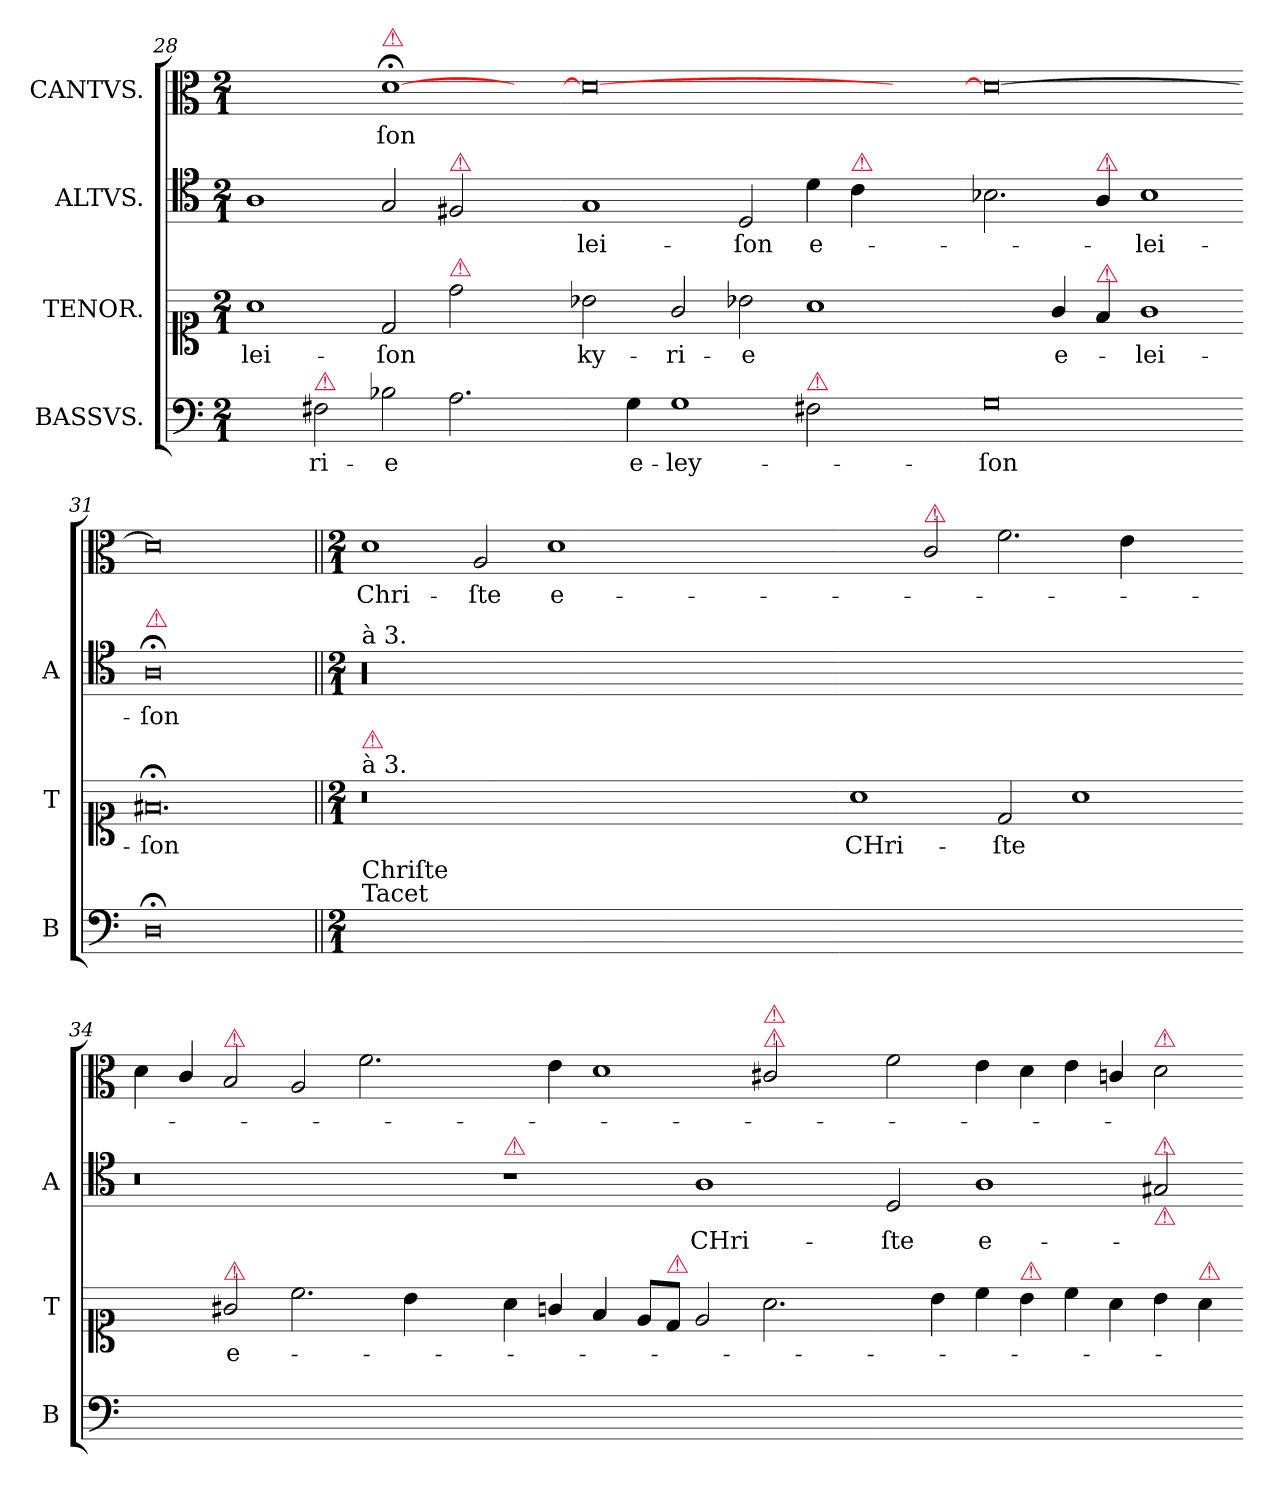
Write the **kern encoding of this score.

**kern	**text	**kern	**text	**kern	**text	**kern	**text
*part4	*part4	*part3	*part3	*part2	*part2	*part1	*part1
*staff4	*staff4	*staff3	*staff3	*staff2	*staff2	*staff1	*staff1
*I"BASSVS.	*	*I"TENOR.	*	*I"ALTVS.	*	*I"CANTVS.	*
*I'B	*	*I'T	*	*I'A	*	*	*
*clefF4	*	*clefC1	*	*clefC4	*	*clefC3	*
*k[]	*	*k[]	*	*k[]	*	*k[]	*
*M2/1	*	*M2/1	*	*M2/1	*	*M2/1	*
=28	=28	=28	=28	=28	=28	=28	=28
2ryy	.	1a	-lei-	1A	.	1ryy	.
!LO:TX:a:color=crimson:t=⚠	!	!	!	!	!	!	!
!	!LO:LY:i	!	!	!	!	!	!
2F#X\	-ri-	.	.	.	.	.	.
!	!	!	!	!	!	!LO:TX:a:color=crimson:t=⚠	!
!	!LO:LY:i	!	!	!	!	!	!
2B-X\	-e	2d/	-ſon	2G/	.	[1d;	ſon
!	!	!	!	!LO:TX:a:color=crimson:t=⚠	!	!	!
!	!	!LO:TX:a:color=crimson:t=⚠	!	!	!	!	!
2.A\	.	2dd\	.	2F#X/	.	.	.
.	.	4ryy	.	4ryy	.	4ryy	.
=29-	=29-	=29-	=29-	=29-	=29-	=29-	=29-
!	!	!	!	!	!LO:LY:i	!	!
4ryy	.	2b-X\	ky-	1G	-lei-	0d_	.
4G\	e-	.	.	.	.	.	.
1G	-ley-	2g/	-ri-	.	.	.	.
!	!	!	!	!	!LO:LY:i	!	!
.	.	2b-X\	-e	2D/	-ſon	.	.
!LO:TX:a:color=crimson:t=⚠	!	!	!	!	!	!	!
!	!	!	!	!	!LO:LY:i	!	!
2F#X\	.	1a\	.	4d\	e-	.	.
!	!	!	!	!LO:TX:a:color=crimson:t=⚠	!	!	!
.	.	.	.	4c\	.	.	.
2ryy	.	.	.	2ryy	.	2ryy	.
=30-	=30-	=30-	=30-	=30-	=30-	=30-	=30-
0G	-ſon	2ryy	.	2.B-X\	.	0d_	.
.	.	4g/	e-	.	.	.	.
!	!	!	!	!LO:TX:a:color=crimson:t=⚠	!	!	!
!	!	!LO:TX:a:color=crimson:t=⚠	!	!	!	!	!
.	.	4f/	.	4A/	.	.	.
!	!	!	!	!	!LO:LY:i	!	!
.	.	1g	-lei-	1B-	-lei-	.	.
=31-	=31-	=31-	=31-	=31-	=31-	=31-	=31-
!	!	!	!	!LO:TX:a:color=crimson:t=⚠	!	!	!
!	!	!LO:N:vis=0.	!	!	!LO:LY:i	!	!
0D;<	.	0f#X;<	-ſon	0A;<	-ſon	0d]	.
=32||	=32||	=32||	=32||	=32||	=32||	=32||	=32||
*M2/1	*	*M2/1	*	*M2/1	*	*M2/1	*
!	!	!	!	!LO:TX:a:t=à 3.	!	!	!
!	!	!LO:TX:a:t=à 3.	!	!	!	!	!
!	!	!LO:TX:a:color=crimson:t=⚠	!	!	!	!	!
!LO:TX:a:t=Chriſte \nTacet	!	!	!	!	!	!	!
0ryy	.	0r	.	00r	.	1d	Chri-
.	.	.	.	.	.	2A/	-ſte
.	.	.	.	.	.	1d\	e-
0ryy	.	0ryy	.	.	.	.	.
.	.	.	.	.	.	1.ryy	.
=33-	=33-	=33-	=33-	=33-	=33-	=33-	=33-
0ryy	.	1a	CHri-	0ryy	.	2ryy	.
!	!	!	!	!	!	!LO:TX:a:color=crimson:t=⚠	!
.	.	.	.	.	.	2c/	.
.	.	2d/	-ſte	.	.	2.f\	.
.	.	1a\	.	.	.	.	.
.	.	.	.	.	.	4e\	.
2ryy	.	.	.	2ryy	.	2ryy	.
=34-	=34-	=34-	=34-	=34-	=34-	=34-	=34-
0ryy	.	2ryy	.	0r	.	4d\	.
.	.	.	.	.	.	4c/	.
!	!	!	!	!	!	!LO:TX:a:color=crimson:t=⚠	!
!	!	!LO:TX:a:color=crimson:t=⚠	!	!	!	!	!
.	.	2g#X/	e-	.	.	2B/	.
.	.	2.cc\	.	.	.	2A/	.
.	.	.	.	.	.	2.f\	.
.	.	4b\	.	.	.	.	.
4ryy	.	4ryy	.	4ryy	.	.	.
=35-	=35-	=35-	=35-	=35-	=35-	=35-	=35-
!	!	!	!	!LO:TX:a:color=crimson:t=⚠	!	!	!
0ryy	.	4a\	.	1r	.	4ryy	.
.	.	4gn/	.	.	.	4e\	.
.	.	4f/	.	.	.	1d	.
.	.	8e/L	.	.	.	.	.
!	!	!LO:TX:a:color=crimson:t=⚠	!	!	!	!	!
.	.	8d/J	.	.	.	.	.
.	.	2e/	.	1A	CHri-	.	.
!	!	!	!	!	!	!LO:TX:a:color=crimson:t=⚠	!
!	!	!	!	!	!	!LO:TX:a:color=crimson:t=⚠	!
.	.	2.a\	.	.	.	2c#X/	.
4ryy	.	.	.	4ryy	.	4ryy	.
=36-	=36-	=36-	=36-	=36-	=36-	=36-	=36-
0ryy	.	4ryy	.	2D/	-ſte	2f\	.
.	.	4b\	.	.	.	.	.
.	.	4cc\	.	1A	e-	4e\	.
!	!	!LO:TX:a:color=crimson:t=⚠	!	!	!	!	!
.	.	4b\	.	.	.	4d\	.
.	.	4cc\	.	.	.	4e\	.
.	.	4a\	.	.	.	4cn/	.
!	!	!	!	!	!	!LO:TX:a:color=crimson:t=⚠	!
!	!	!	!	!LO:TX:b:color=crimson:t=⚠	!	!	!
!	!	!	!	!LO:TX:a:color=crimson:t=⚠	!	!	!
.	.	4b\	.	2G#X/	.	2d\	.
!	!	!LO:TX:a:color=crimson:t=⚠	!	!	!	!	!
.	.	4a\	.	.	.	.	.
=-	=-	=-	=-	=-	=-	=-	=-
*-	*-	*-	*-	*-	*-	*-	*-
